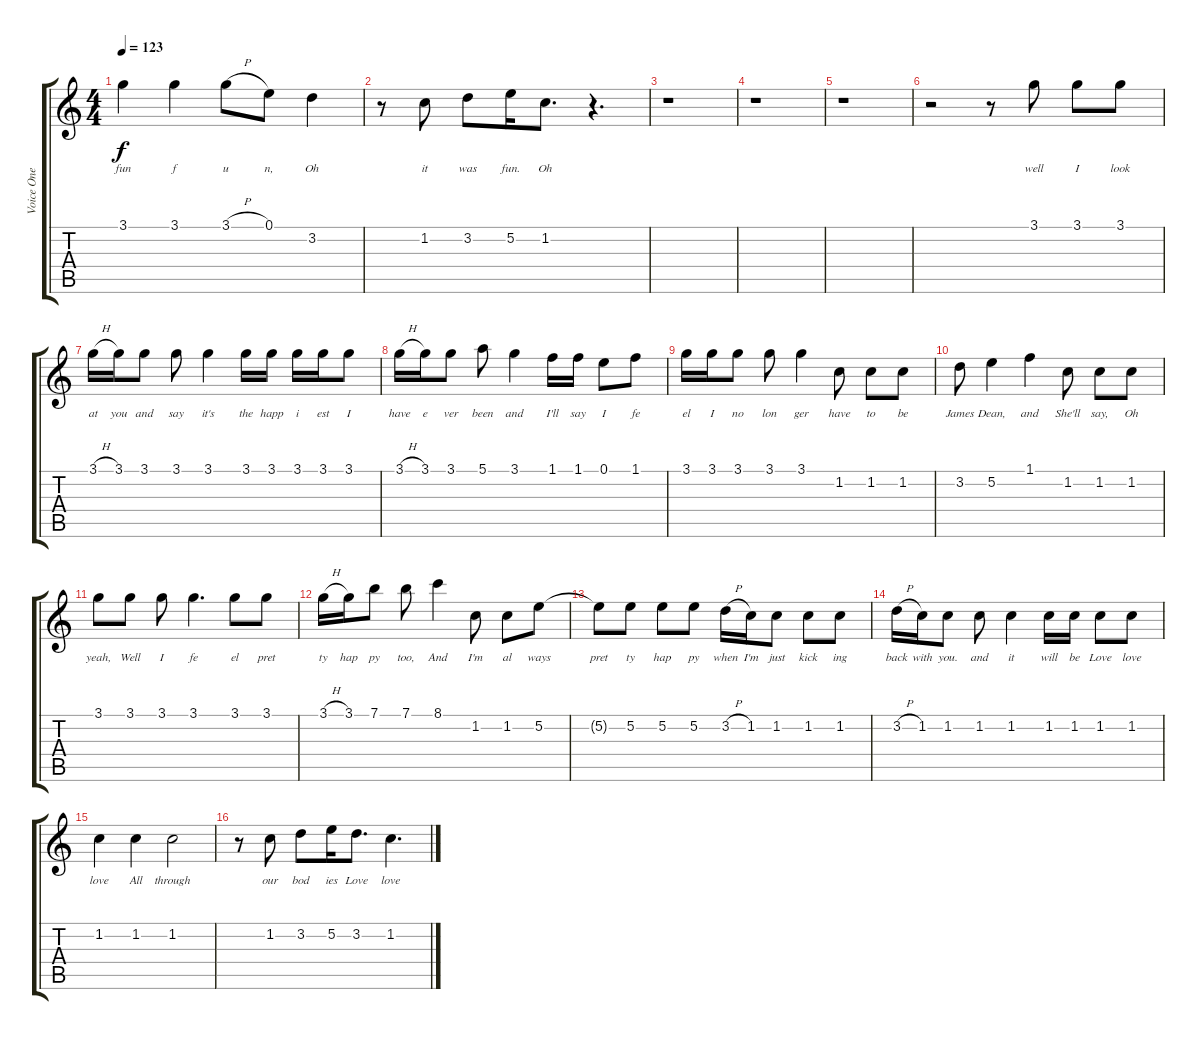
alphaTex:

\track ("Voice One" "Voice One") {instrument overdrivenguitar}
\staff {score tabs}
\tuning (E4 B3 G3 D3 A2 E2) {hide}
\ts (4 4)
\tempo 123
\clef g2
\ks c
3.1.4{lyrics (0 "fun") lyrics (1 "") lyrics (2 "") lyrics (3 "") lyrics (4 "") dy f} 3.1.4{lyrics (0 "f") lyrics (1 "") lyrics (2 "") lyrics (3 "") lyrics (4 "")} 3.1{h}.8{lyrics (0 "u") lyrics (1 "") lyrics (2 "") lyrics (3 "") lyrics (4 "")} 0.1.8{lyrics (0 "n,") lyrics (1 "") lyrics (2 "") lyrics (3 "") lyrics (4 "")} 3.2.4{lyrics (0 "Oh") lyrics (1 "") lyrics (2 "") lyrics (3 "") lyrics (4 "")} |
r.8 1.2.8{lyrics (0 "it") lyrics (1 "") lyrics (2 "") lyrics (3 "") lyrics (4 "")} 3.2.8{lyrics (0 "was") lyrics (1 "") lyrics (2 "") lyrics (3 "") lyrics (4 "")} 5.2.16{lyrics (0 "fun.") lyrics (1 "") lyrics (2 "") lyrics (3 "") lyrics (4 "")} 1.2.8{d lyrics (0 "Oh") lyrics (1 "") lyrics (2 "") lyrics (3 "") lyrics (4 "")} r.4{d} |
r.1 |
r.1 |
r.1 |
r.2 r.8 3.1.8{lyrics (0 "well") lyrics (1 "") lyrics (2 "") lyrics (3 "") lyrics (4 "")} 3.1.8{lyrics (0 "I") lyrics (1 "") lyrics (2 "") lyrics (3 "") lyrics (4 "")} 3.1.8{lyrics (0 "look") lyrics (1 "") lyrics (2 "") lyrics (3 "") lyrics (4 "")} |
3.1{h}.16{lyrics (0 "at") lyrics (1 "") lyrics (2 "") lyrics (3 "") lyrics (4 "")} 3.1.16{lyrics (0 "you") lyrics (1 "") lyrics (2 "") lyrics (3 "") lyrics (4 "")} 3.1.8{lyrics (0 "and") lyrics (1 "") lyrics (2 "") lyrics (3 "") lyrics (4 "")} 3.1.8{lyrics (0 "say") lyrics (1 "") lyrics (2 "") lyrics (3 "") lyrics (4 "")} 3.1.4{lyrics (0 "it's") lyrics (1 "") lyrics (2 "") lyrics (3 "") lyrics (4 "")} 3.1.16{lyrics (0 "the") lyrics (1 "") lyrics (2 "") lyrics (3 "") lyrics (4 "")} 3.1.16{lyrics (0 "happ") lyrics (1 "") lyrics (2 "") lyrics (3 "") lyrics (4 "")} 3.1.16{lyrics (0 "i") lyrics (1 "") lyrics (2 "") lyrics (3 "") lyrics (4 "")} 3.1.16{lyrics (0 "est") lyrics (1 "") lyrics (2 "") lyrics (3 "") lyrics (4 "")} 3.1.8{lyrics (0 "I") lyrics (1 "") lyrics (2 "") lyrics (3 "") lyrics (4 "")} |
3.1{h}.16{lyrics (0 "have") lyrics (1 "") lyrics (2 "") lyrics (3 "") lyrics (4 "")} 3.1.16{lyrics (0 "e") lyrics (1 "") lyrics (2 "") lyrics (3 "") lyrics (4 "")} 3.1.8{lyrics (0 "ver") lyrics (1 "") lyrics (2 "") lyrics (3 "") lyrics (4 "")} 5.1.8{lyrics (0 "been") lyrics (1 "") lyrics (2 "") lyrics (3 "") lyrics (4 "")} 3.1.4{lyrics (0 "and") lyrics (1 "") lyrics (2 "") lyrics (3 "") lyrics (4 "")} 1.1.16{lyrics (0 "I'll") lyrics (1 "") lyrics (2 "") lyrics (3 "") lyrics (4 "")} 1.1.16{lyrics (0 "say") lyrics (1 "") lyrics (2 "") lyrics (3 "") lyrics (4 "")} 0.1.8{lyrics (0 "I") lyrics (1 "") lyrics (2 "") lyrics (3 "") lyrics (4 "")} 1.1.8{lyrics (0 "fe") lyrics (1 "") lyrics (2 "") lyrics (3 "") lyrics (4 "")} |
3.1.16{lyrics (0 "el") lyrics (1 "") lyrics (2 "") lyrics (3 "") lyrics (4 "")} 3.1.16{lyrics (0 "I") lyrics (1 "") lyrics (2 "") lyrics (3 "") lyrics (4 "")} 3.1.8{lyrics (0 "no") lyrics (1 "") lyrics (2 "") lyrics (3 "") lyrics (4 "")} 3.1.8{lyrics (0 "lon") lyrics (1 "") lyrics (2 "") lyrics (3 "") lyrics (4 "")} 3.1.4{lyrics (0 "ger") lyrics (1 "") lyrics (2 "") lyrics (3 "") lyrics (4 "")} 1.2.8{lyrics (0 "have") lyrics (1 "") lyrics (2 "") lyrics (3 "") lyrics (4 "")} 1.2.8{lyrics (0 "to") lyrics (1 "") lyrics (2 "") lyrics (3 "") lyrics (4 "")} 1.2.8{lyrics (0 "be") lyrics (1 "") lyrics (2 "") lyrics (3 "") lyrics (4 "")} |
3.2.8{lyrics (0 "James") lyrics (1 "") lyrics (2 "") lyrics (3 "") lyrics (4 "")} 5.2.4{lyrics (0 "Dean,") lyrics (1 "") lyrics (2 "") lyrics (3 "") lyrics (4 "")} 1.1.4{lyrics (0 "and") lyrics (1 "") lyrics (2 "") lyrics (3 "") lyrics (4 "")} 1.2.8{lyrics (0 "She'll") lyrics (1 "") lyrics (2 "") lyrics (3 "") lyrics (4 "")} 1.2.8{lyrics (0 "say,") lyrics (1 "") lyrics (2 "") lyrics (3 "") lyrics (4 "")} 1.2.8{lyrics (0 "Oh") lyrics (1 "") lyrics (2 "") lyrics (3 "") lyrics (4 "")} |
3.1.8{lyrics (0 "yeah,") lyrics (1 "") lyrics (2 "") lyrics (3 "") lyrics (4 "")} 3.1.8{lyrics (0 "Well") lyrics (1 "") lyrics (2 "") lyrics (3 "") lyrics (4 "")} 3.1.8{lyrics (0 "I") lyrics (1 "") lyrics (2 "") lyrics (3 "") lyrics (4 "")} 3.1.4{d lyrics (0 "fe") lyrics (1 "") lyrics (2 "") lyrics (3 "") lyrics (4 "")} 3.1.8{lyrics (0 "el") lyrics (1 "") lyrics (2 "") lyrics (3 "") lyrics (4 "")} 3.1.8{lyrics (0 "pret") lyrics (1 "") lyrics (2 "") lyrics (3 "") lyrics (4 "")} |
3.1{h}.16{lyrics (0 "ty") lyrics (1 "") lyrics (2 "") lyrics (3 "") lyrics (4 "")} 3.1.16{lyrics (0 "hap") lyrics (1 "") lyrics (2 "") lyrics (3 "") lyrics (4 "")} 7.1.8{lyrics (0 "py") lyrics (1 "") lyrics (2 "") lyrics (3 "") lyrics (4 "")} 7.1.8{lyrics (0 "too,") lyrics (1 "") lyrics (2 "") lyrics (3 "") lyrics (4 "")} 8.1.4{lyrics (0 "And") lyrics (1 "") lyrics (2 "") lyrics (3 "") lyrics (4 "")} 1.2.8{lyrics (0 "I'm") lyrics (1 "") lyrics (2 "") lyrics (3 "") lyrics (4 "")} 1.2.8{lyrics (0 "al") lyrics (1 "") lyrics (2 "") lyrics (3 "") lyrics (4 "")} 5.2.8{lyrics (0 "ways") lyrics (1 "") lyrics (2 "") lyrics (3 "") lyrics (4 "")} |
5.2{t}.8{lyrics (0 "pret") lyrics (1 "") lyrics (2 "") lyrics (3 "") lyrics (4 "")} 5.2.8{lyrics (0 "ty") lyrics (1 "") lyrics (2 "") lyrics (3 "") lyrics (4 "")} 5.2.8{lyrics (0 "hap") lyrics (1 "") lyrics (2 "") lyrics (3 "") lyrics (4 "")} 5.2.8{lyrics (0 "py") lyrics (1 "") lyrics (2 "") lyrics (3 "") lyrics (4 "")} 3.2{h}.16{lyrics (0 "when") lyrics (1 "") lyrics (2 "") lyrics (3 "") lyrics (4 "")} 1.2.16{lyrics (0 "I'm") lyrics (1 "") lyrics (2 "") lyrics (3 "") lyrics (4 "")} 1.2.8{lyrics (0 "just") lyrics (1 "") lyrics (2 "") lyrics (3 "") lyrics (4 "")} 1.2.8{lyrics (0 "kick") lyrics (1 "") lyrics (2 "") lyrics (3 "") lyrics (4 "")} 1.2.8{lyrics (0 "ing") lyrics (1 "") lyrics (2 "") lyrics (3 "") lyrics (4 "")} |
3.2{h}.16{lyrics (0 "back") lyrics (1 "") lyrics (2 "") lyrics (3 "") lyrics (4 "")} 1.2.16{lyrics (0 "with") lyrics (1 "") lyrics (2 "") lyrics (3 "") lyrics (4 "")} 1.2.8{lyrics (0 "you.") lyrics (1 "") lyrics (2 "") lyrics (3 "") lyrics (4 "")} 1.2.8{lyrics (0 "and") lyrics (1 "") lyrics (2 "") lyrics (3 "") lyrics (4 "")} 1.2.4{lyrics (0 "it") lyrics (1 "") lyrics (2 "") lyrics (3 "") lyrics (4 "")} 1.2.16{lyrics (0 "will") lyrics (1 "") lyrics (2 "") lyrics (3 "") lyrics (4 "")} 1.2.16{lyrics (0 "be") lyrics (1 "") lyrics (2 "") lyrics (3 "") lyrics (4 "")} 1.2.8{lyrics (0 "Love") lyrics (1 "") lyrics (2 "") lyrics (3 "") lyrics (4 "")} 1.2.8{lyrics (0 "love") lyrics (1 "") lyrics (2 "") lyrics (3 "") lyrics (4 "")} |
1.2.4{lyrics (0 "love") lyrics (1 "") lyrics (2 "") lyrics (3 "") lyrics (4 "")} 1.2.4{lyrics (0 "All") lyrics (1 "") lyrics (2 "") lyrics (3 "") lyrics (4 "")} 1.2.2{lyrics (0 "through") lyrics (1 "") lyrics (2 "") lyrics (3 "") lyrics (4 "")} |
r.8 1.2.8{lyrics (0 "our") lyrics (1 "") lyrics (2 "") lyrics (3 "") lyrics (4 "")} 3.2.8{lyrics (0 "bod") lyrics (1 "") lyrics (2 "") lyrics (3 "") lyrics (4 "")} 5.2.16{lyrics (0 "ies") lyrics (1 "") lyrics (2 "") lyrics (3 "") lyrics (4 "")} 3.2.8{d lyrics (0 "Love") lyrics (1 "") lyrics (2 "") lyrics (3 "") lyrics (4 "")} 1.2.4{d lyrics (0 "love") lyrics (1 "") lyrics (2 "") lyrics (3 "") lyrics (4 "")}
